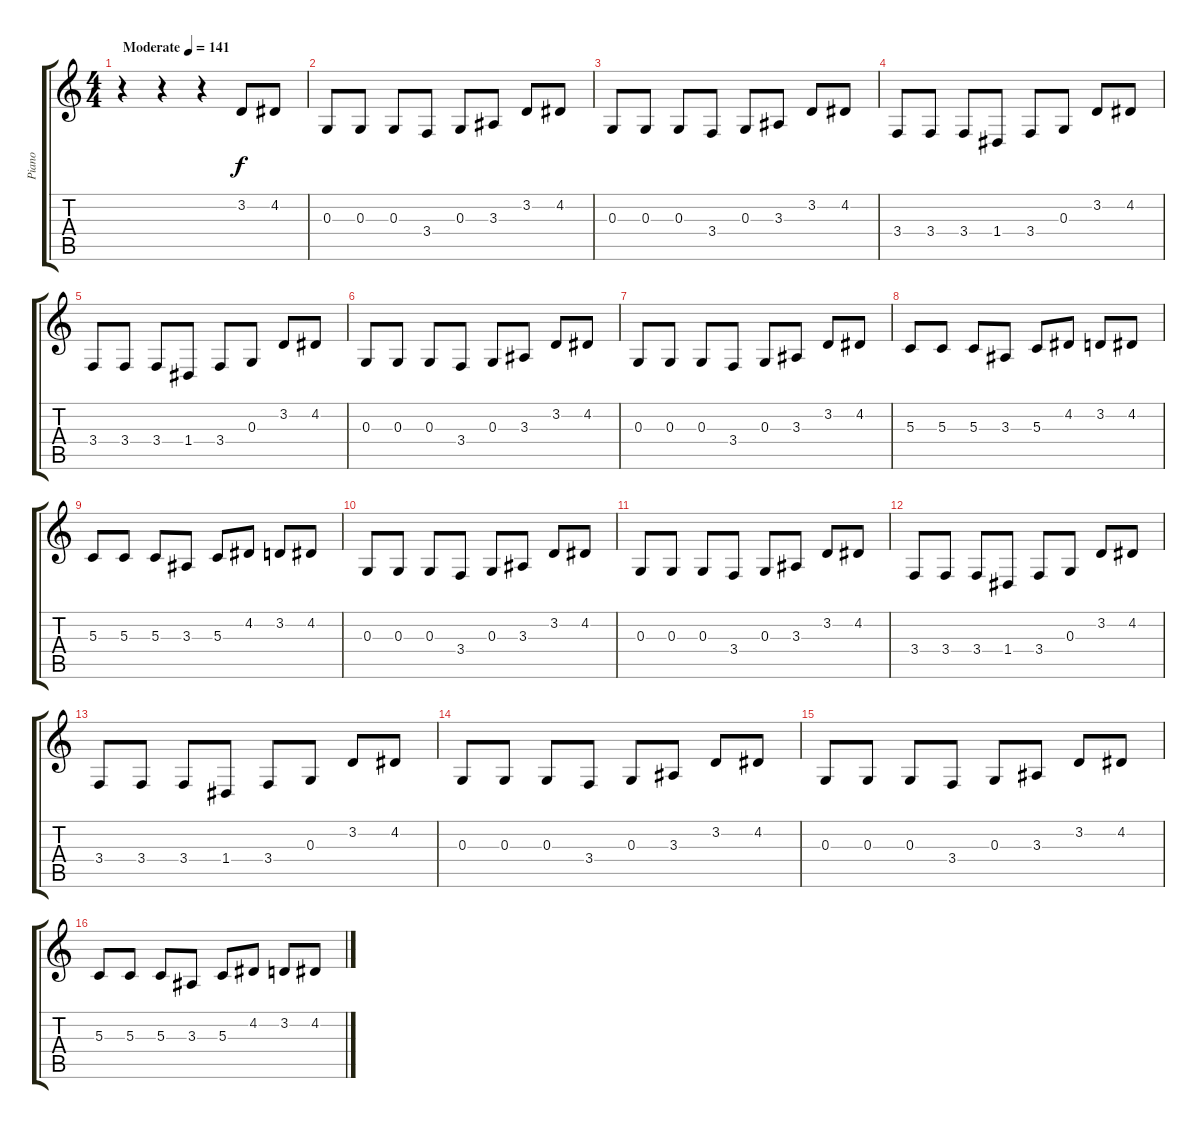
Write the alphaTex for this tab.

\track ("Piano" "Piano") {instrument electricgrandpiano bank 1}
\staff {score tabs}
\tuning (E4 B3 G3 D3 A2 E2) {hide}
\ts (4 4)
\tempo (141 "Moderate")
\clef g2
\ks c
r.4{dy f instrument electricgrandpiano} r.4 r.4 3.2.8 4.2.8 |
0.3.8 0.3.8 0.3.8 3.4.8 0.3.8 3.3.8 3.2.8 4.2.8 |
0.3.8 0.3.8 0.3.8 3.4.8 0.3.8 3.3.8 3.2.8 4.2.8 |
3.4.8 3.4.8 3.4.8 1.4.8 3.4.8 0.3.8 3.2.8 4.2.8 |
3.4.8 3.4.8 3.4.8 1.4.8 3.4.8 0.3.8 3.2.8 4.2.8 |
0.3.8 0.3.8 0.3.8 3.4.8 0.3.8 3.3.8 3.2.8 4.2.8 |
0.3.8 0.3.8 0.3.8 3.4.8 0.3.8 3.3.8 3.2.8 4.2.8 |
5.3.8 5.3.8 5.3.8 3.3.8 5.3.8 4.2.8 3.2.8 4.2.8 |
5.3.8 5.3.8 5.3.8 3.3.8 5.3.8 4.2.8 3.2.8 4.2.8 |
0.3.8 0.3.8 0.3.8 3.4.8 0.3.8 3.3.8 3.2.8 4.2.8 |
0.3.8 0.3.8 0.3.8 3.4.8 0.3.8 3.3.8 3.2.8 4.2.8 |
3.4.8 3.4.8 3.4.8 1.4.8 3.4.8 0.3.8 3.2.8 4.2.8 |
3.4.8 3.4.8 3.4.8 1.4.8 3.4.8 0.3.8 3.2.8 4.2.8 |
0.3.8 0.3.8 0.3.8 3.4.8 0.3.8 3.3.8 3.2.8 4.2.8 |
0.3.8 0.3.8 0.3.8 3.4.8 0.3.8 3.3.8 3.2.8 4.2.8 |
5.3.8 5.3.8 5.3.8 3.3.8 5.3.8 4.2.8 3.2.8 4.2.8
